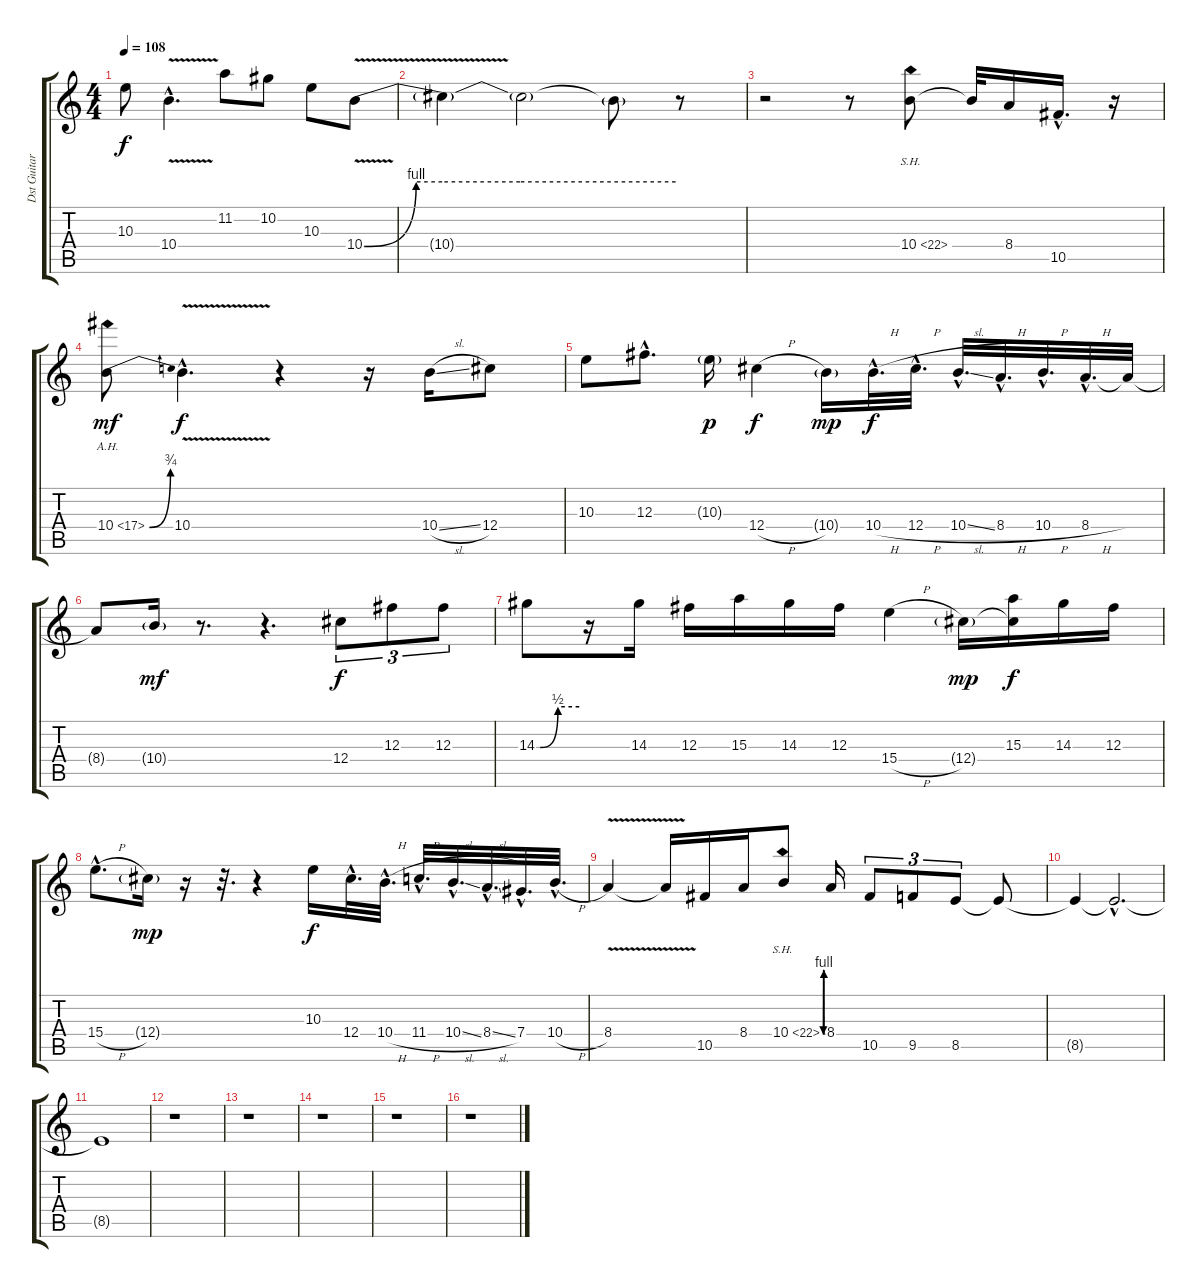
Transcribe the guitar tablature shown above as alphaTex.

\track ("Dst Guitar - Solo (Eb Tuning)" "Dst Guitar") {instrument distortionguitar}
\staff {score tabs}
\tuning (Eb4 Bb3 Gb3 Db3 Ab2 Eb2) {hide}
\ts (4 4)
\tempo 108
\clef g2
\ks c
10.3.8{dy f} 10.4{v hac}.4{d} 11.2.8 10.2.8 10.3.8 10.4{be (custom 0 0 10 4 15 4 30 4 60 4) v}.8 |
10.4{t}.4 10.4{t}.2{volume 8} 10.4{t}.8 r.8 |
r.2 r.8{volume 9} 10.4{sh 12}.8 10.4{t}.32 8.4.16 10.5{hac}.16{d} r.16 |
10.4{be (bend 0 0 60 3) ah 7}.8{dy mf} 10.4{v hac}.4{d dy f} r.4 r.16 10.4{sl}.16 12.4.8 |
10.3.8 12.3{hac}.8{d} 10.3{g}.16{dy p} 12.4{h}.4{dy f} 10.4{g}.16{dy mp} 10.4{h hac}.32{d dy f} 12.4{h hac}.32{d} 10.4{sl hac}.32{d} 8.4{h hac}.32{d} 10.4{h hac}.32{d} 8.4{h hac}.32{d} 8.4{t}.32 |
8.4{t}.8 10.4{g}.16{dy mf} r.8{d} r.4{d} 12.4.8{tu (3 2) dy f} 12.3.8{tu (3 2)} 12.3.8{tu (3 2)} |
14.3{be (custom 0 0 5 0 30 2 60 2)}.8 r.16 14.3.16 12.3.16 15.3.16 14.3.16 12.3.16 15.4{h}.4 12.4{g}.16{dy mp} (15.3 12.4{t}).16{dy f} 14.3.16 12.3.16 |
15.4{h hac}.8{d} 12.4{g}.16{dy mp} r.16 r.32{d} r.4 10.3.16{dy f} 12.4{hac}.32{d} 10.4{h hac}.32{d} 11.4{h hac}.32{d} 10.4{sl hac}.32{d} 8.4{sl hac}.32{d} 7.4{hac}.32{d} 10.4{h hac}.32{d} |
8.4{v}.4 8.4{t}.16 10.5.16 8.4.16 10.4{be (custom 0 0 15 0 24 4 36 4 45 0 60 0) sh 12}.8 8.4.16 10.5.8{tu (3 2)} 9.5.8{tu (3 2)} 8.5.8{tu (3 2)} 8.5{t}.8 |
8.5{t}.4 8.5{hac t}.2{d volume 0} |
8.5{t}.1 |
r.1{volume 9} |
r.1 |
r.1 |
r.1 |
r.1
